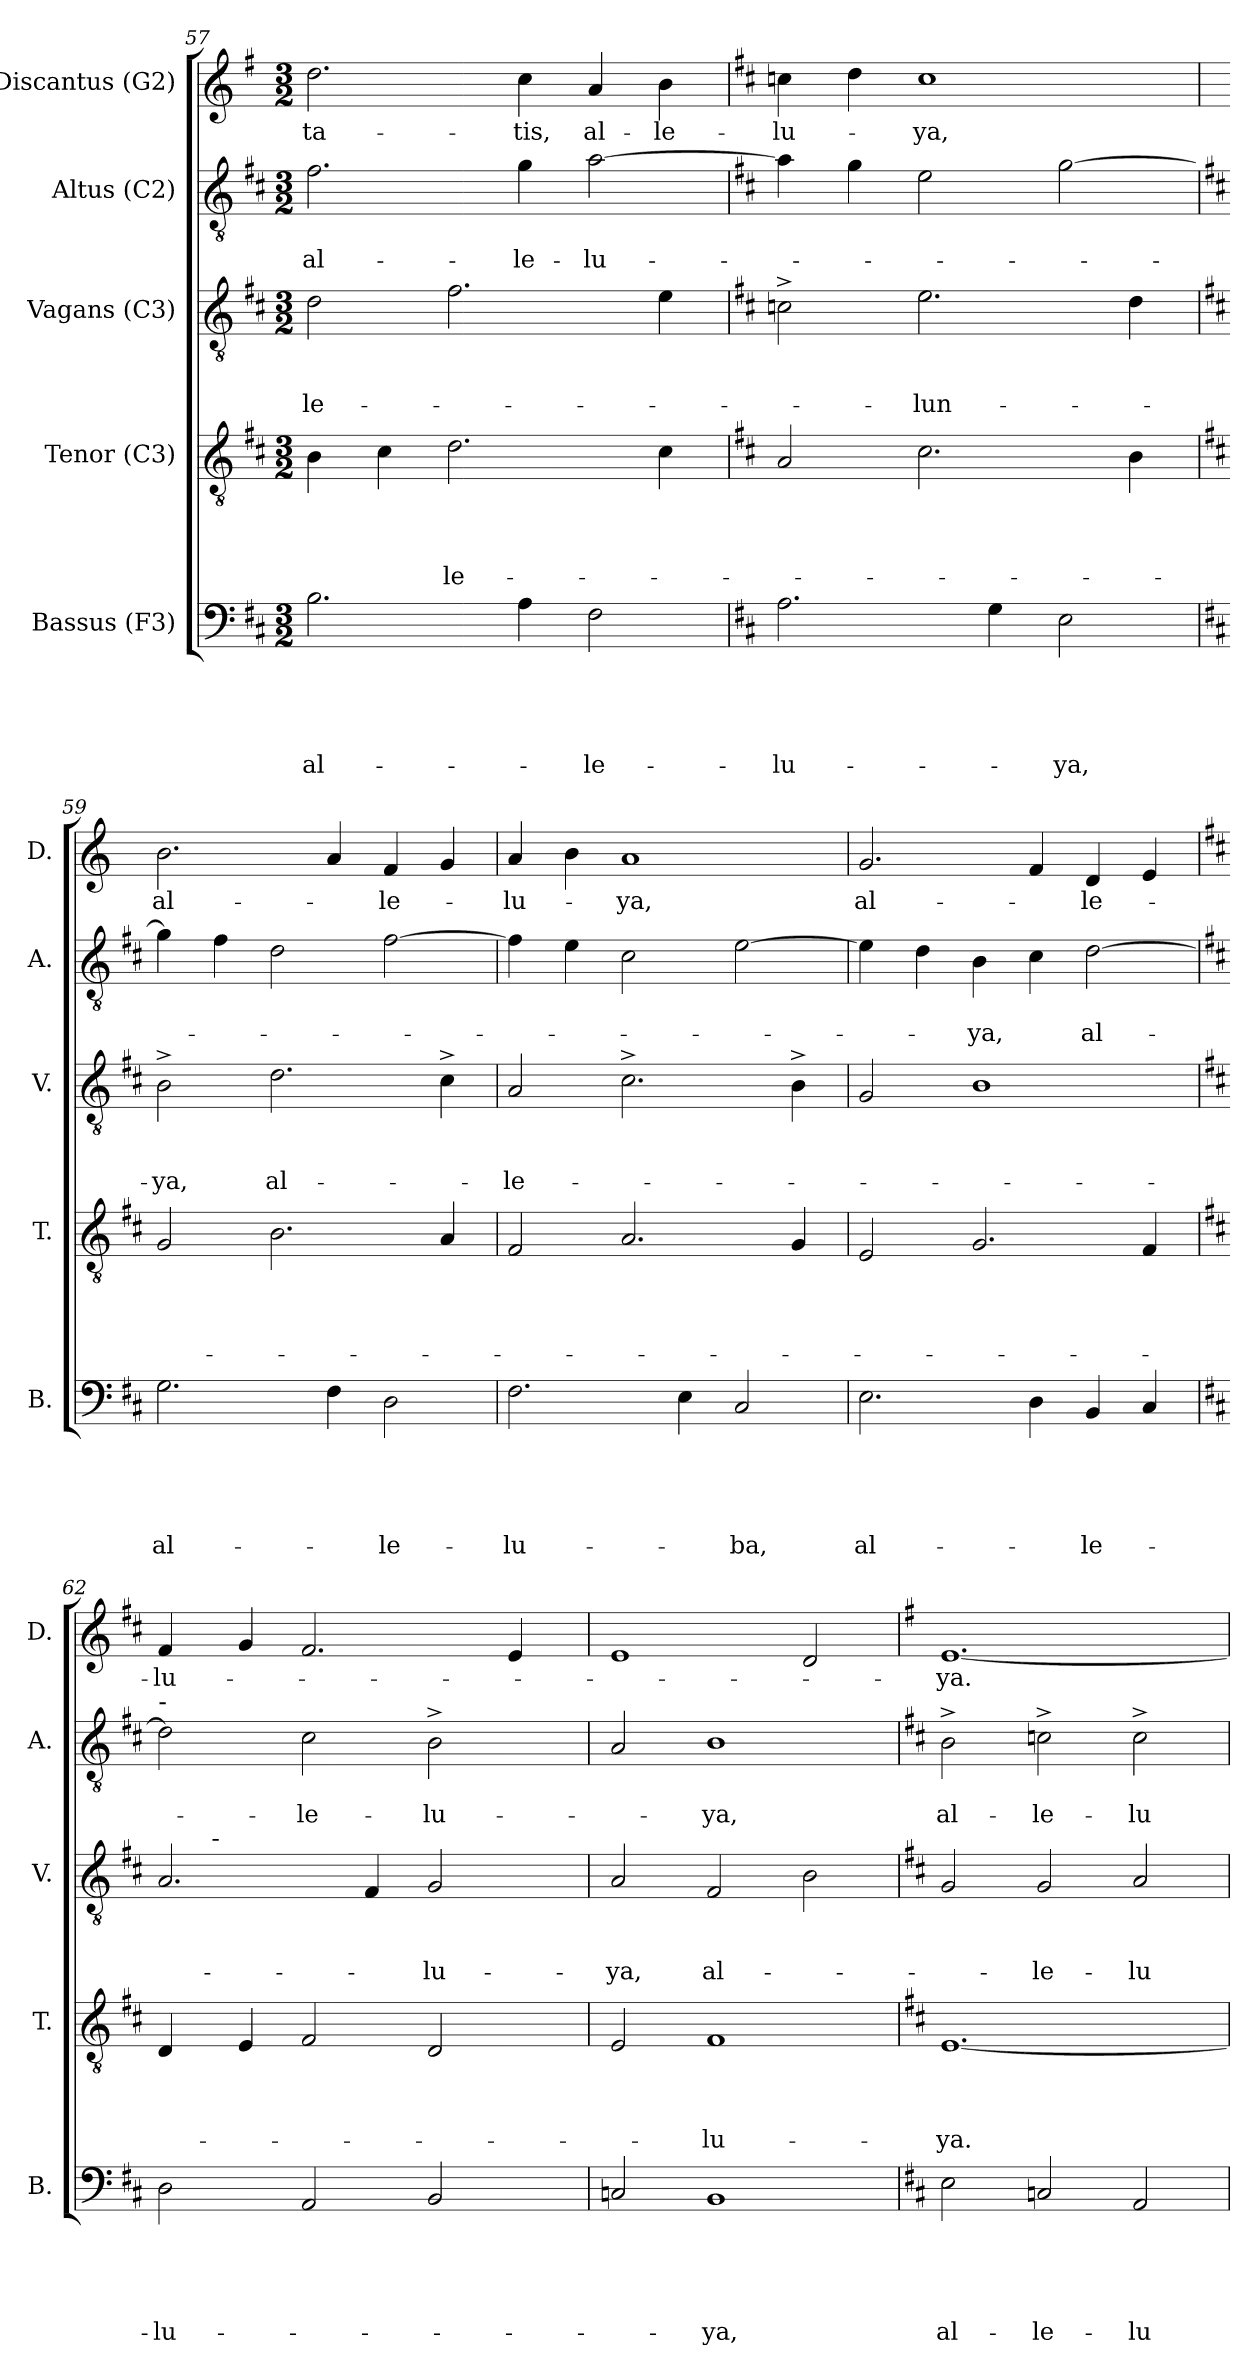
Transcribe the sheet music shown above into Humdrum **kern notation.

**kern	**text	**text	**text	**text	**text	**kern	**text	**text	**text	**text	**kern	**text	**text	**text	**kern	**text	**text	**kern	**text
*part5	*part5	*part5	*part5	*part5	*part5	*part4	*part4	*part4	*part4	*part4	*part3	*part3	*part3	*part3	*part2	*part2	*part2	*part1	*part1
*staff5	*staff5	*staff5	*staff5	*staff5	*staff5	*staff4	*staff4	*staff4	*staff4	*staff4	*staff3	*staff3	*staff3	*staff3	*staff2	*staff2	*staff2	*staff1	*staff1
*I"Bassus (F3)	*	*	*	*	*	*I"Tenor (C3)	*	*	*	*	*I"Vagans (C3)	*	*	*	*I"Altus (C2)	*	*	*I"Discantus (G2)	*
*I'B.	*	*	*	*	*	*I'T.	*	*	*	*	*I'V.	*	*	*	*I'A.	*	*	*I'D.	*
*clefF4	*	*	*	*	*	*clefGv2	*	*	*	*	*clefGv2	*	*	*	*clefGv2	*	*	*clefG2	*
*k[f#c#]	*	*	*	*	*	*k[f#c#]	*	*	*	*	*k[f#c#]	*	*	*	*k[f#c#]	*	*	*k[f#]	*
*D:	*	*	*	*	*	*D:	*	*	*	*	*D:	*	*	*	*D:	*	*	*G:	*
*M3/2	*	*	*	*	*	*M3/2	*	*	*	*	*M3/2	*	*	*	*M3/2	*	*	*M3/2	*
=57	=57	=57	=57	=57	=57	=57	=57	=57	=57	=57	=57	=57	=57	=57	=57	=57	=57	=57	=57
!	!	!	!	!	!LO:LY:b	!	!	!	!	!	!	!	!	!LO:LY:b	!	!	!LO:LY:b	!	!LO:LY:b
2.B\	.	.	.	.	al-	4B\	.	.	.	.	2d\	.	.	-le-	2.f#\	.	al-	2.dd\	-ta-
.	.	.	.	.	.	4c#\	.	.	.	.	.	.	.	.	.	.	.	.	.
!	!	!	!	!	!	!	!	!	!	!LO:LY:b	!	!	!	!	!	!	!	!	!
.	.	.	.	.	.	2.d\	.	.	.	-le-	2.f#\	.	.	.	.	.	.	.	.
!	!	!	!	!	!	!	!	!	!	!	!	!	!	!	!	!	!LO:LY:b	!	!LO:LY:b
4A\	.	.	.	.	.	.	.	.	.	.	.	.	.	.	4g\	.	-le-	4cc\	-tis,
!	!	!	!	!	!LO:LY:b	!	!	!	!	!	!	!	!	!	!	!	!LO:LY:b	!	!LO:LY:b
2F#\	.	.	.	.	-le-	.	.	.	.	.	.	.	.	.	[<2a\	.	-lu-	4a/	al-
!	!	!	!	!	!	!	!	!	!	!	!	!	!	!	!	!	!	!	!LO:LY:b
.	.	.	.	.	.	4c#\	.	.	.	.	4e\	.	.	.	.	.	.	4b\	-le-
!!LO:LB:g=z
=58	=58	=58	=58	=58	=58	=58	=58	=58	=58	=58	=58	=58	=58	=58	=58	=58	=58	=58	=58
*	*	*	*	*	*	*	*	*	*	*	*	*	*	*	*	*	*	*k[f#c#]	*
*	*	*	*	*	*	*	*	*	*	*	*	*	*	*	*	*	*	*D:	*
!	!	!	!	!	!LO:LY:b	!	!	!	!	!	!	!	!	!	!	!	!	!	!LO:LY:b
2.A\	.	.	.	.	-lu-	2A/	.	.	.	.	2c^>\	.	.	.	4a\]	.	.	4cc\	-lu-
.	.	.	.	.	.	.	.	.	.	.	.	.	.	.	4g\	.	.	4dd\	.
!	!	!	!	!	!	!	!	!	!	!	!	!	!	!LO:LY:b	!	!	!	!	!LO:LY:b
.	.	.	.	.	.	2.c#\	.	.	.	.	2.e\	.	.	-lun-	2e\	.	.	1cc	-ya,
4G\	.	.	.	.	.	.	.	.	.	.	.	.	.	.	.	.	.	.	.
!	!	!	!	!	!LO:LY:b	!	!	!	!	!	!	!	!	!	!	!	!	!	!
2E\	.	.	.	.	-ya,	.	.	.	.	.	.	.	.	.	[>2g\	.	.	.	.
.	.	.	.	.	.	4B\	.	.	.	.	4d\	.	.	.	.	.	.	.	.
=59	=59	=59	=59	=59	=59	=59	=59	=59	=59	=59	=59	=59	=59	=59	=59	=59	=59	=59	=59
*	*	*	*	*	*	*	*	*	*	*	*	*	*	*	*	*	*	*k[]	*
*	*	*	*	*	*	*	*	*	*	*	*	*	*	*	*	*	*	*C:	*
!	!	!	!	!	!LO:LY:b	!	!	!	!	!	!	!	!	!LO:LY:b	!	!	!	!	!LO:LY:b
2.G\	.	.	.	.	al-	2G/	.	.	.	.	2B^>\	.	.	-ya,	4g\]	.	.	2.b\	al-
.	.	.	.	.	.	.	.	.	.	.	.	.	.	.	4f#\	.	.	.	.
!	!	!	!	!	!	!	!	!	!	!	!	!	!	!LO:LY:b	!	!	!	!	!
.	.	.	.	.	.	2.B\	.	.	.	.	2.d\	.	.	al-	2d\	.	.	.	.
4F#\	.	.	.	.	.	.	.	.	.	.	.	.	.	.	.	.	.	4a/	.
!	!	!	!	!	!LO:LY:b	!	!	!	!	!	!	!	!	!	!	!	!	!	!LO:LY:b
2D\	.	.	.	.	-le-	.	.	.	.	.	.	.	.	.	[>2f#\	.	.	4f/	-le-
.	.	.	.	.	.	4A/	.	.	.	.	4c#^>\	.	.	.	.	.	.	4g/	.
=60	=60	=60	=60	=60	=60	=60	=60	=60	=60	=60	=60	=60	=60	=60	=60	=60	=60	=60	=60
!	!	!	!	!	!LO:LY:b	!	!	!	!	!	!	!	!	!LO:LY:b	!	!	!	!	!LO:LY:b
2.F#\	.	.	.	.	-lu-	2F#/	.	.	.	.	2A/	.	.	-le-	4f#\]	.	.	4a/	-lu-
.	.	.	.	.	.	.	.	.	.	.	.	.	.	.	4e\	.	.	4b\	.
!	!	!	!	!	!	!	!	!	!	!	!	!	!	!	!	!	!	!	!LO:LY:b
.	.	.	.	.	.	2.A/	.	.	.	.	2.c#^>\	.	.	.	2c#\	.	.	1a	-ya,
4E\	.	.	.	.	.	.	.	.	.	.	.	.	.	.	.	.	.	.	.
!	!	!	!	!	!LO:LY:b	!	!	!	!	!	!	!	!	!	!	!	!	!	!
2C#/	.	.	.	.	-ba,	.	.	.	.	.	.	.	.	.	[>2e\	.	.	.	.
.	.	.	.	.	.	4G/	.	.	.	.	4B^>\	.	.	.	.	.	.	.	.
=61	=61	=61	=61	=61	=61	=61	=61	=61	=61	=61	=61	=61	=61	=61	=61	=61	=61	=61	=61
!	!	!	!	!	!LO:LY:b	!	!	!	!	!	!	!	!	!	!	!	!	!	!LO:LY:b
2.E\	.	.	.	.	al-	2E/	.	.	.	.	2G/	.	.	.	4e\]	.	.	2.g/	al-
.	.	.	.	.	.	.	.	.	.	.	.	.	.	.	4d\	.	.	.	.
!	!	!	!	!	!	!	!	!	!	!	!	!	!	!	!	!	!LO:LY:b	!	!
.	.	.	.	.	.	2.G/	.	.	.	.	1B	.	.	.	4B\	.	-ya,	.	.
4D\	.	.	.	.	.	.	.	.	.	.	.	.	.	.	4c#\	.	.	4f/	.
!	!	!	!	!	!LO:LY:b	!	!	!	!	!	!	!	!	!	!	!	!LO:LY:b	!	!LO:LY:b
4BB/	.	.	.	.	-le-	.	.	.	.	.	.	.	.	.	[>2d\	.	al-	4d/	-le-
4C#/	.	.	.	.	.	4F#/	.	.	.	.	.	.	.	.	.	.	.	4e/	.
!!LO:PB:g=z
=62	=62	=62	=62	=62	=62	=62	=62	=62	=62	=62	=62	=62	=62	=62	=62	=62	=62	=62	=62
*	*	*	*	*	*	*	*	*	*	*	*	*	*	*	*	*	*	*k[f#c#]	*
*	*	*	*	*	*	*	*	*	*	*	*	*	*	*	*	*	*	*D:	*
!	!	!	!	!	!	!	!	!	!	!	!	!	!	!	!LO:TX:a:t=-	!	!	!	!
!	!	!	!	!	!LO:LY:b	!	!	!	!	!	!	!	!	!	!	!	!	!	!LO:LY:b
*	*	*	*	*	*	*	*	*	*	*	*^	*	*	*	*	*	*	*	*
2D\	.	.	.	.	-lu-	4D/	.	.	.	.	2.A/	8.ryy	.	.	.	2d\]	.	.	4f#/	-lu-
!	!	!	!	!	!	!	!	!	!	!	!	!LO:TX:a:t=-	!	!	!	!	!	!	!	!
.	.	.	.	.	.	.	.	.	.	.	.	1ryy	.	.	.	.	.	.	.	.
.	.	.	.	.	.	4E/	.	.	.	.	.	.	.	.	.	.	.	.	4g/	.
!	!	!	!	!	!	!	!	!	!	!	!	!	!	!	!	!	!	!LO:LY:b	!	!
2AA/	.	.	.	.	.	2F#/	.	.	.	.	.	.	.	.	.	2c#\	.	-le-	2.f#/	.
.	.	.	.	.	.	.	.	.	.	.	4F#/	.	.	.	.	.	.	.	.	.
!	!	!	!	!	!	!	!	!	!	!	!	!	!	!	!LO:LY:b	!	!	!LO:LY:b	!	!
2BB/	.	.	.	.	.	2D/	.	.	.	.	2G/	.	.	.	-lu-	2B^>\	.	-lu-	.	.
.	.	.	.	.	.	.	.	.	.	.	.	4ryy	.	.	.	.	.	.	.	.
.	.	.	.	.	.	.	.	.	.	.	.	.	.	.	.	.	.	.	4e/	.
.	.	.	.	.	.	.	.	.	.	.	.	16ryy	.	.	.	.	.	.	.	.
=63	=63	=63	=63	=63	=63	=63	=63	=63	=63	=63	=63	=63	=63	=63	=63	=63	=63	=63	=63	=63
!	!	!	!	!	!	!	!	!	!	!	!	!	!	!	!LO:LY:b	!	!	!	!	!
*	*	*	*	*	*	*	*	*	*	*	*v	*v	*	*	*	*	*	*	*	*
2Cn/	.	.	.	.	.	2E/	.	.	.	.	2A/	.	.	-ya,	2A/	.	.	1e	.
!	!	!	!	!	!LO:LY:b	!	!	!	!	!LO:LY:b	!	!	!	!LO:LY:b	!	!	!LO:LY:b	!	!
1BB	.	.	.	.	-ya,	1F#	.	.	.	-lu-	2F#/	.	.	al-	1B	.	-ya,	.	.
.	.	.	.	.	.	.	.	.	.	.	2B\	.	.	.	.	.	.	2d/	.
=64	=64	=64	=64	=64	=64	=64	=64	=64	=64	=64	=64	=64	=64	=64	=64	=64	=64	=64	=64
*	*	*	*	*	*	*	*	*	*	*	*	*	*	*	*	*	*	*k[f#]	*
*	*	*	*	*	*	*	*	*	*	*	*	*	*	*	*	*	*	*G:	*
!	!	!	!	!	!LO:LY:b	!	!	!	!	!LO:LY:b	!	!	!	!	!	!	!LO:LY:b	!	!LO:LY:b
2E\	.	.	.	.	al-	[<1.E	.	.	.	-ya.	2G/	.	.	.	2B^>\	.	al-	[<1.e	-ya.
!	!	!	!	!	!LO:LY:b	!	!	!	!	!	!	!	!	!LO:LY:b	!	!	!LO:LY:b	!	!
2Cn/	.	.	.	.	-le-	.	.	.	.	.	2G/	.	.	-le-	2cn^>\	.	-le-	.	.
!	!	!	!	!	!LO:LY:b	!	!	!	!	!	!	!	!	!LO:LY:b	!	!	!LO:LY:b	!	!
2AA/	.	.	.	.	-lu-	.	.	.	.	.	2A/	.	.	-lu-	2c^>\	.	-lu-	.	.
=	=	=	=	=	=	=	=	=	=	=	=	=	=	=	=	=	=	=	=
*-	*-	*-	*-	*-	*-	*-	*-	*-	*-	*-	*-	*-	*-	*-	*-	*-	*-	*-	*-
